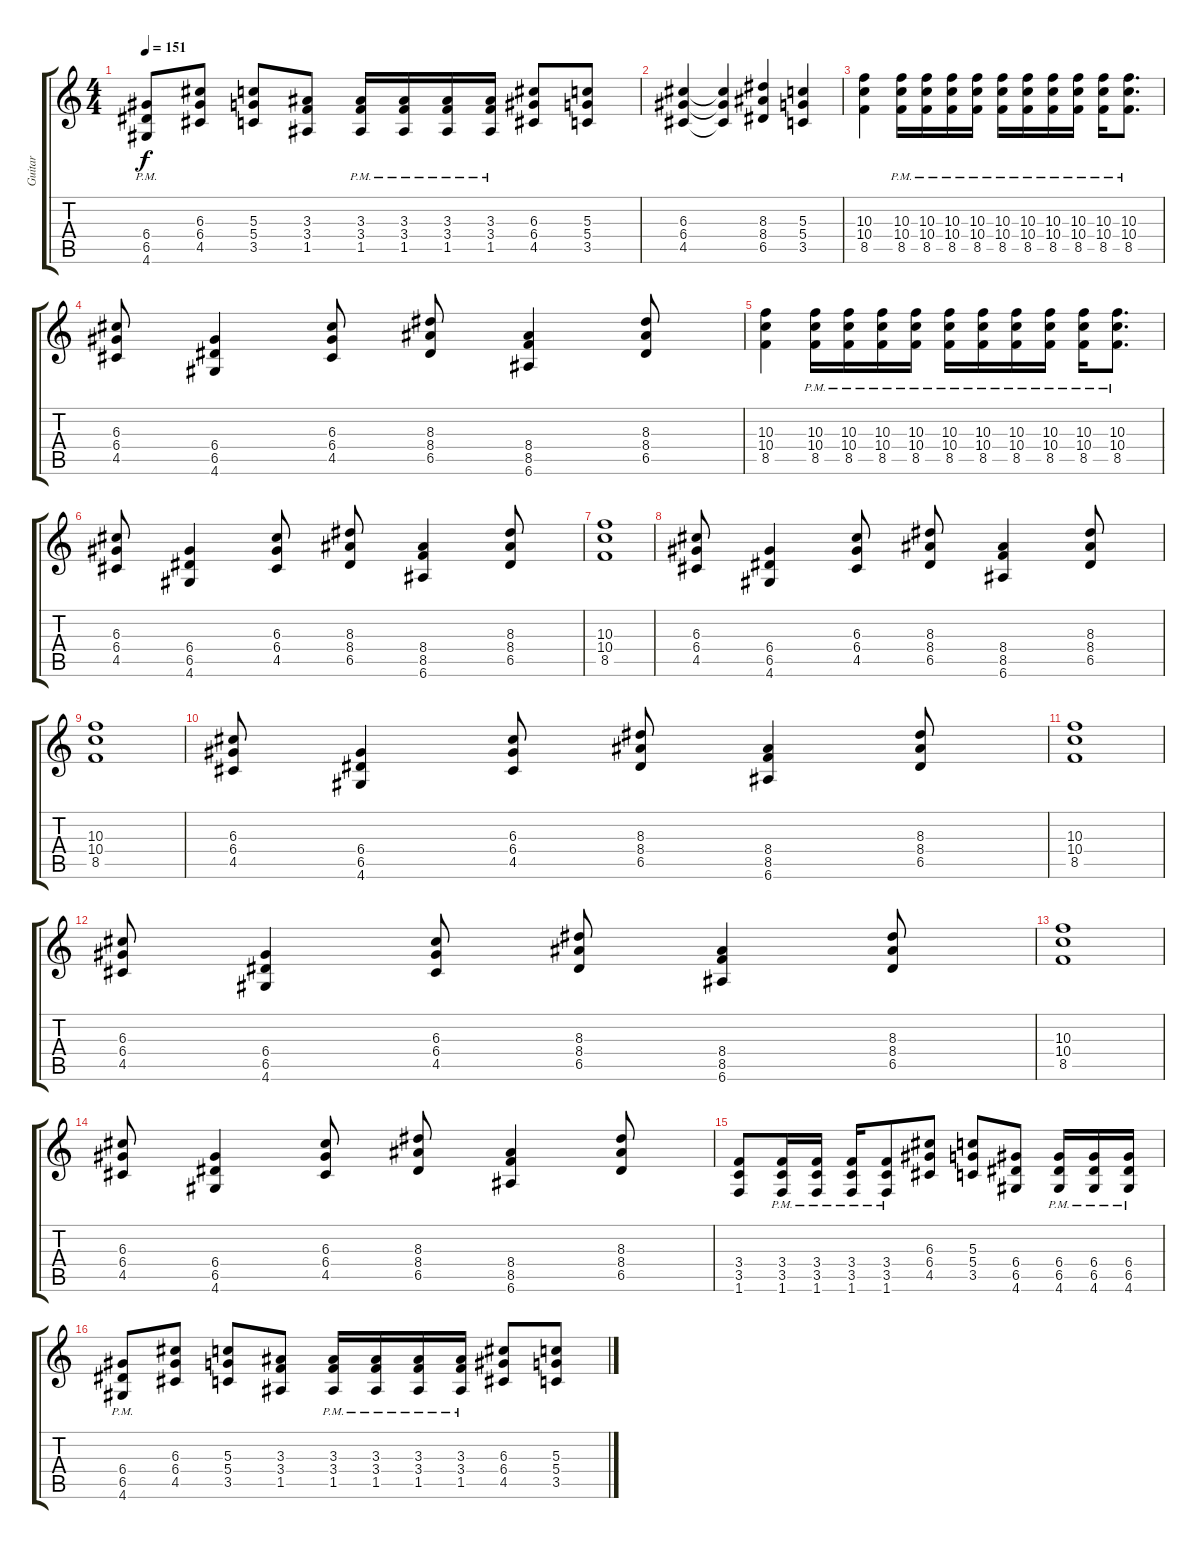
\track ("Guitar" "Guitar") {instrument distortionguitar}
\staff {score tabs}
\tuning (E4 B3 G3 D3 A2 E2) {hide}
\ts (4 4)
\tempo 151
\clef g2
\ks c
(6.4{pm} 6.5{pm} 4.6{pm}).8{dy f} (6.3 6.4 4.5).8 (5.3 5.4 3.5).8 (3.3 3.4 1.5).8 (3.3{pm} 3.4{pm} 1.5{pm}).16 (3.3{pm} 3.4{pm} 1.5{pm}).16 (3.3{pm} 3.4{pm} 1.5{pm}).16 (3.3{pm} 3.4{pm} 1.5{pm}).16 (6.3 6.4 4.5).8 (5.3 5.4 3.5).8 |
(6.3 6.4 4.5).4 (6.3{t} 6.4{t} 4.5{t}).4 (8.3 8.4 6.5).4 (5.3 5.4 3.5).4 |
(10.3 10.4 8.5).4 (10.3{pm} 10.4{pm} 8.5{pm}).16 (10.3{pm} 10.4{pm} 8.5{pm}).16 (10.3{pm} 10.4{pm} 8.5{pm}).16 (10.3{pm} 10.4{pm} 8.5{pm}).16 (10.3{pm} 10.4{pm} 8.5{pm}).16 (10.3{pm} 10.4{pm} 8.5{pm}).16 (10.3{pm} 10.4{pm} 8.5{pm}).16 (10.3{pm} 10.4{pm} 8.5{pm}).16 (10.3{pm} 10.4{pm} 8.5{pm}).16 (10.3{pm} 10.4{pm} 8.5{pm}).8{d} |
(6.3 6.4 4.5).8 (6.4 6.5 4.6).4 (6.3 6.4 4.5).8 (8.3 8.4 6.5).8 (8.4 8.5 6.6).4 (8.3 8.4 6.5).8 |
(10.3 10.4 8.5).4 (10.3{pm} 10.4{pm} 8.5{pm}).16 (10.3{pm} 10.4{pm} 8.5{pm}).16 (10.3{pm} 10.4{pm} 8.5{pm}).16 (10.3{pm} 10.4{pm} 8.5{pm}).16 (10.3{pm} 10.4{pm} 8.5{pm}).16 (10.3{pm} 10.4{pm} 8.5{pm}).16 (10.3{pm} 10.4{pm} 8.5{pm}).16 (10.3{pm} 10.4{pm} 8.5{pm}).16 (10.3{pm} 10.4{pm} 8.5{pm}).16 (10.3{pm} 10.4{pm} 8.5{pm}).8{d} |
(6.3 6.4 4.5).8 (6.4 6.5 4.6).4 (6.3 6.4 4.5).8 (8.3 8.4 6.5).8 (8.4 8.5 6.6).4 (8.3 8.4 6.5).8 |
(10.3 10.4 8.5).1 |
(6.3 6.4 4.5).8 (6.4 6.5 4.6).4 (6.3 6.4 4.5).8 (8.3 8.4 6.5).8 (8.4 8.5 6.6).4 (8.3 8.4 6.5).8 |
(10.3 10.4 8.5).1 |
(6.3 6.4 4.5).8 (6.4 6.5 4.6).4 (6.3 6.4 4.5).8 (8.3 8.4 6.5).8 (8.4 8.5 6.6).4 (8.3 8.4 6.5).8 |
(10.3 10.4 8.5).1 |
(6.3 6.4 4.5).8 (6.4 6.5 4.6).4 (6.3 6.4 4.5).8 (8.3 8.4 6.5).8 (8.4 8.5 6.6).4 (8.3 8.4 6.5).8 |
(10.3 10.4 8.5).1 |
(6.3 6.4 4.5).8 (6.4 6.5 4.6).4 (6.3 6.4 4.5).8 (8.3 8.4 6.5).8 (8.4 8.5 6.6).4 (8.3 8.4 6.5).8 |
(3.4 3.5 1.6).8 (3.4{pm} 3.5{pm} 1.6{pm}).16 (3.4{pm} 3.5{pm} 1.6{pm}).16 (3.4{pm} 3.5{pm} 1.6{pm}).16 (3.4{pm} 3.5{pm} 1.6{pm}).8 (6.3 6.4 4.5).8 (5.3 5.4 3.5).8 (6.4 6.5 4.6).8 (6.4{pm} 6.5{pm} 4.6{pm}).16 (6.4{pm} 6.5{pm} 4.6{pm}).16 (6.4{pm} 6.5{pm} 4.6{pm}).16 |
(6.4{pm} 6.5{pm} 4.6{pm}).8 (6.3 6.4 4.5).8 (5.3 5.4 3.5).8 (3.3 3.4 1.5).8 (3.3{pm} 3.4{pm} 1.5{pm}).16 (3.3{pm} 3.4{pm} 1.5{pm}).16 (3.3{pm} 3.4{pm} 1.5{pm}).16 (3.3{pm} 3.4{pm} 1.5{pm}).16 (6.3 6.4 4.5).8 (5.3 5.4 3.5).8
